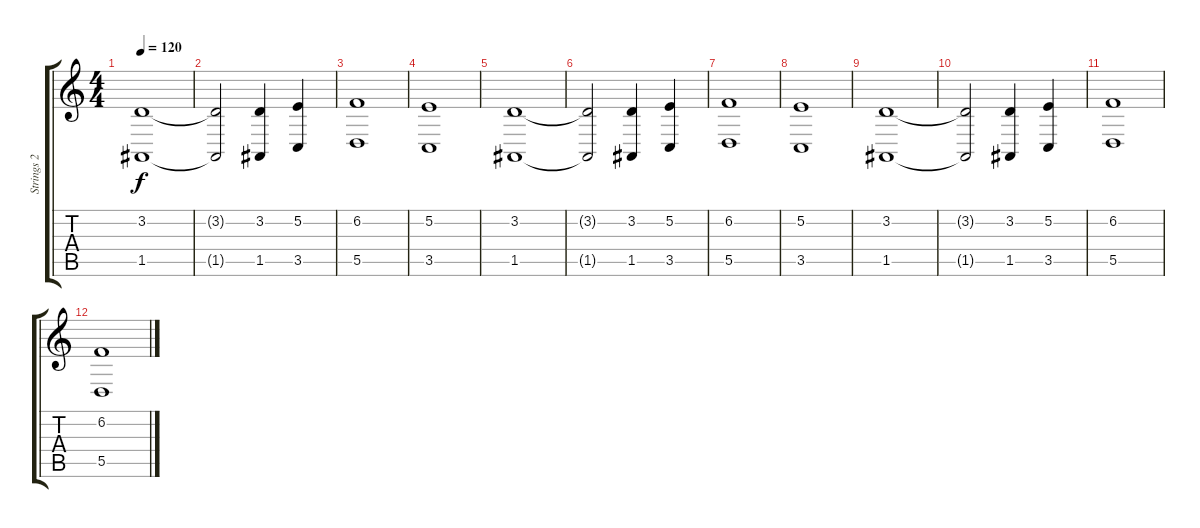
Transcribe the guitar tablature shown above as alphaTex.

\track ("Strings 2" "Strings 2") {instrument stringensemble1}
\staff {score tabs}
\tuning (E4 B3 G3 D3 A2 E2) {hide}
\ts (4 4)
\tempo 120
\clef g2
\ks c
(3.2 1.5).1{dy f} |
(3.2{t} 1.5{t}).2 (3.2 1.5).4 (5.2 3.5).4 |
(6.2 5.5).1{balance 0} |
(5.2 3.5).1 |
(3.2 1.5).1 |
(3.2{t} 1.5{t}).2 (3.2 1.5).4 (5.2 3.5).4 |
(6.2 5.5).1 |
(5.2 3.5).1 |
(3.2 1.5).1 |
(3.2{t} 1.5{t}).2 (3.2 1.5).4 (5.2 3.5).4 |
(6.2 5.5).1 |
(6.2 5.5).1
